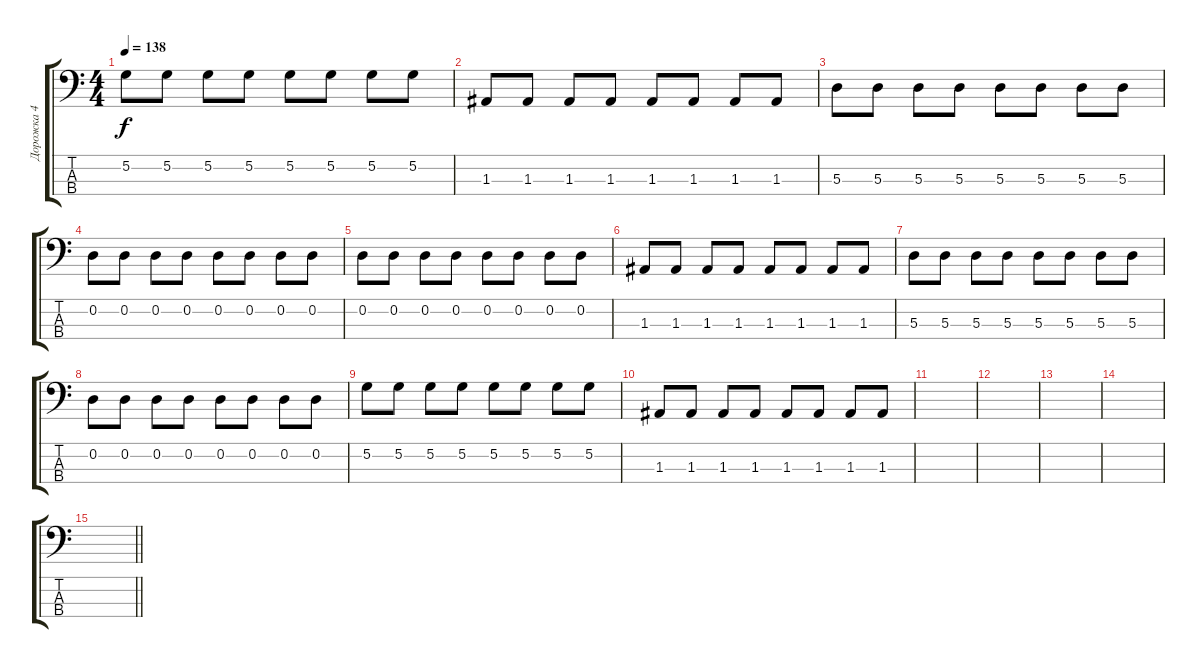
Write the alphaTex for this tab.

\track ("Дорожка 4" "Дорожка 4") {instrument electricbassfinger}
\staff {score tabs}
\tuning (G2 D2 A1 E1) {hide}
\ts (4 4)
\tempo 138
\clef f4
\ks c
5.2.8{dy f} 5.2.8 5.2.8 5.2.8 5.2.8 5.2.8 5.2.8 5.2.8 |
1.3.8 1.3.8 1.3.8 1.3.8 1.3.8 1.3.8 1.3.8 1.3.8 |
5.3.8 5.3.8 5.3.8 5.3.8 5.3.8 5.3.8 5.3.8 5.3.8 |
0.2.8 0.2.8 0.2.8 0.2.8 0.2.8 0.2.8 0.2.8 0.2.8 |
0.2.8 0.2.8 0.2.8 0.2.8 0.2.8 0.2.8 0.2.8 0.2.8 |
1.3.8 1.3.8 1.3.8 1.3.8 1.3.8 1.3.8 1.3.8 1.3.8 |
5.3.8 5.3.8 5.3.8 5.3.8 5.3.8 5.3.8 5.3.8 5.3.8 |
0.2.8 0.2.8 0.2.8 0.2.8 0.2.8 0.2.8 0.2.8 0.2.8 |
5.2.8 5.2.8 5.2.8 5.2.8 5.2.8 5.2.8 5.2.8 5.2.8 |
1.3.8 1.3.8 1.3.8 1.3.8 1.3.8 1.3.8 1.3.8 1.3.8 |
|
|
|
|
\barLineRight lightlight
